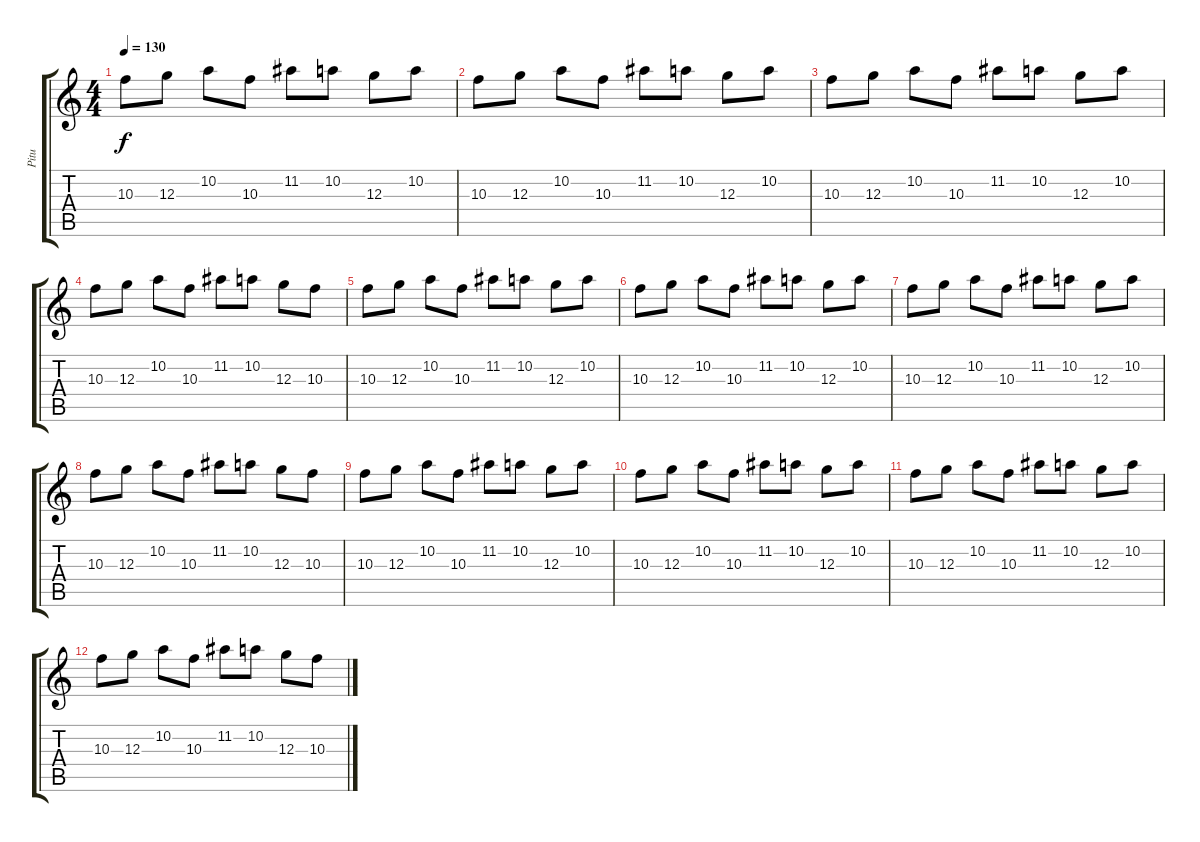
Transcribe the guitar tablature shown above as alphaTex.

\track ("Pitu" "Pitu") {instrument overdrivenguitar}
\staff {score tabs}
\tuning (E4 B3 G3 D3 A2 E2) {hide}
\ts (4 4)
\tempo 130
\clef g2
\ks c
10.3.8{dy f volume 10} 12.3.8 10.2.8 10.3.8 11.2.8 10.2.8 12.3.8 10.2.8 |
10.3.8 12.3.8 10.2.8 10.3.8 11.2.8 10.2.8 12.3.8 10.2.8 |
10.3.8 12.3.8 10.2.8 10.3.8 11.2.8 10.2.8 12.3.8 10.2.8 |
10.3.8 12.3.8 10.2.8 10.3.8 11.2.8 10.2.8 12.3.8 10.3.8 |
10.3.8{volume 10} 12.3.8 10.2.8 10.3.8 11.2.8 10.2.8 12.3.8 10.2.8 |
10.3.8 12.3.8 10.2.8 10.3.8 11.2.8 10.2.8 12.3.8 10.2.8 |
10.3.8 12.3.8 10.2.8 10.3.8 11.2.8 10.2.8 12.3.8 10.2.8 |
10.3.8 12.3.8 10.2.8 10.3.8 11.2.8 10.2.8 12.3.8 10.3.8 |
10.3.8{volume 10} 12.3.8 10.2.8 10.3.8 11.2.8 10.2.8 12.3.8 10.2.8 |
10.3.8 12.3.8 10.2.8 10.3.8 11.2.8 10.2.8 12.3.8 10.2.8 |
10.3.8 12.3.8 10.2.8 10.3.8 11.2.8 10.2.8 12.3.8 10.2.8 |
10.3.8 12.3.8 10.2.8 10.3.8 11.2.8 10.2.8 12.3.8 10.3.8
